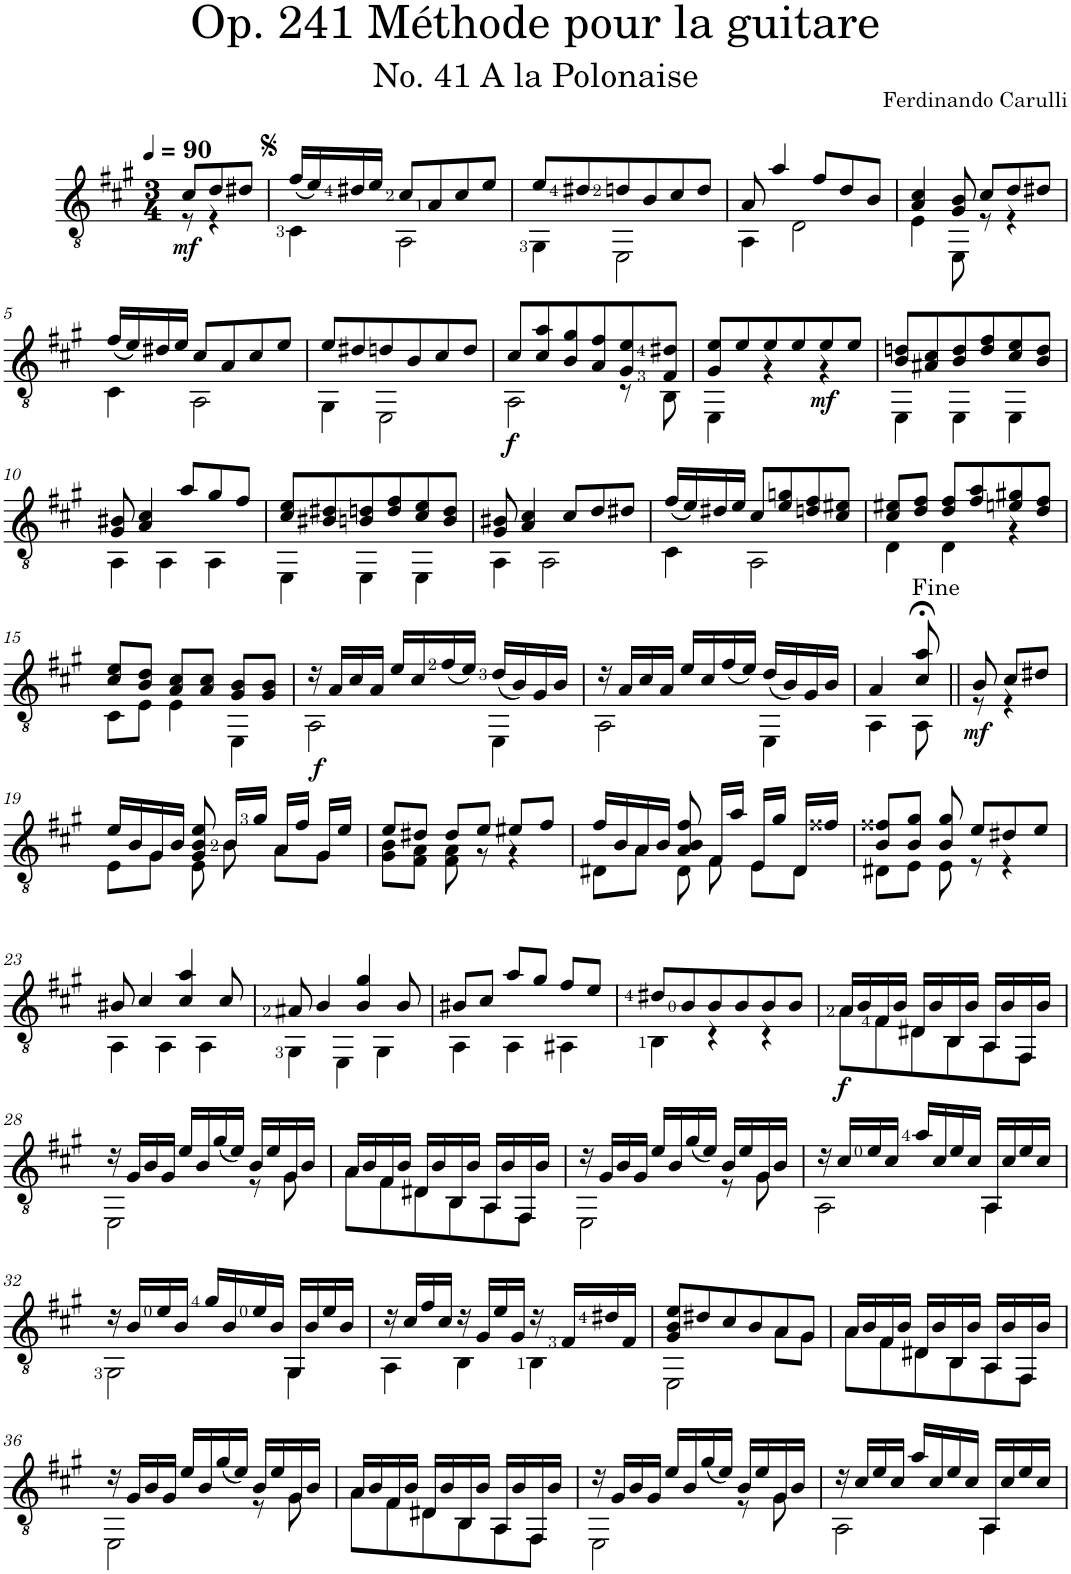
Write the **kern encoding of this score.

**kern	**dynam
*part1	*part1
*staff1	*staff1
*I"Classical Guitar	*
*clefGv2	*
*k[f#c#g#]	*
*f#:	*
*M3/4	*
*MM90	*
=	=
*^	*
!	!	!LO:DY:b
8c#/L	8r	mf
8d/	4r	.
8d#X/J	.	.
=1	=1	=1
(<16f#/LL	4C#\	.
16e/)	.	.
16d#X/	.	.
16e/JJ	.	.
8c#/L	2AA\	.
8A/	.	.
8c#/	.	.
8e/J	.	.
=2	=2	=2
8e/L	4GG#\	.
8d#X/	.	.
8dn/	2EE\	.
8B/	.	.
8c#/	.	.
8d/J	.	.
=3	=3	=3
8A/	4AA\	.
4a/	.	.
.	2D\	.
8f#/L	.	.
8d/	.	.
8B/J	.	.
=4	=4	=4
4A/ 4c#/	4E\	.
8G#/ 8B/	8EE\	.
8c#/L	8r	.
8d/	4r	.
8d#X/J	.	.
!!LO:LB:g=z	!!
=5	=5	=5
(<16f#/LL	4C#\	.
16e/)	.	.
16d#X/	.	.
16e/JJ	.	.
8c#/L	2AA\	.
8A/	.	.
8c#/	.	.
8e/J	.	.
=6	=6	=6
8e/L	4GG#\	.
8d#X/	.	.
8dn/	2EE\	.
8B/	.	.
8c#/	.	.
8d/J	.	.
=7	=7	=7
!	!	!LO:DY:b
8c#/L	2AA\	f
8c#/ 8a/	.	.
8B/ 8g#/	.	.
8A/ 8f#/	.	.
8G#/ 8e/	8r	.
8F#/ 8d#X/J	8BB\	.
=8	=8	=8
8G#/ 8e/L	4EE\	.
8e/	.	.
8e/	4r	.
8e/	.	.
!	!	!LO:DY:b
8e/	4r	mf
8e/J	.	.
=9	=9	=9
8B/ 8dn/L	4EE\	.
8A#X/ 8c#/	.	.
8B/ 8d/	4EE\	.
8d/ 8f#/	.	.
8c#/ 8e/	4EE\	.
8B/ 8d/J	.	.
!!LO:LB:g=z	!!
=10	=10	=10
8G#/ 8B#X/	4AA\	.
4A/ 4c#/	.	.
.	4AA\	.
8a/L	.	.
8g#/	4AA\	.
8f#/J	.	.
=11	=11	=11
8c#/ 8e/L	4EE\	.
8B#X/ 8d#X/	.	.
8Bn/ 8dn/	4EE\	.
8d/ 8f#/	.	.
8c#/ 8e/	4EE\	.
8B/ 8d/J	.	.
=12	=12	=12
8G#/ 8B#X/	4AA\	.
4A/ 4c#/	.	.
.	2AA\	.
8c#/L	.	.
8d/	.	.
8d#X/J	.	.
=13	=13	=13
(<16f#/LL	4C#\	.
16e/)	.	.
16d#X/	.	.
16e/JJ	.	.
8c#/L	2AA\	.
8e/ 8gn/	.	.
8dn/ 8f#/	.	.
8c#/ 8e#X/J	.	.
=14	=14	=14
8c#/ 8e#X/L	4D\	.
8d/ 8f#/J	.	.
8d/ 8f#/L	4D\	.
8f#/ 8a/	.	.
8en/ 8g#X/	4r	.
8d/ 8f#/J	.	.
!!LO:LB:g=z	!!
=15	=15	=15
8c#/ 8e/L	8C#\L	.
8B/ 8d/J	8E\J	.
8A/ 8c#/L	4E\	.
8A/ 8c#/J	.	.
8G#/ 8B/L	4EE\	.
8G#/ 8B/J	.	.
=16	=16	=16
16r	2AA\	.
16A/LL	.	.
16c#/	.	.
16A/JJ	.	.
16e/LL	.	.
16c#/	.	.
(<16f#/	.	.
16e/JJ)	.	.
(<16d/LL	4EE\	.
16B/)	.	.
16G#/	.	.
16B/JJ	.	.
=17	=17	=17
16r	2AA\	.
16A/LL	.	.
16c#/	.	.
16A/JJ	.	.
16e/LL	.	.
16c#/	.	.
(<16f#/	.	.
16e/JJ)	.	.
(<16d/LL	4EE\	.
16B/)	.	.
16G#/	.	.
16B/JJ	.	.
=18	=18	=18
4A/	4AA\	.
8c#/;< 8a/;<	8AA\	.
=18X1||	=18X1||	=18X1||
!	!	!LO:DY:b
8B/	8r	mf
8c#/L	4r	.
8d#X/J	.	.
!!LO:LB:g=z	!!
=19	=19	=19
16e/LL	8E\L	.
16B/	.	.
16G#/	8G#\J	.
16B/JJ	.	.
8G#/ 8B/ 8e/	8E\	.
16B/LL	8B\	.
16g#/JJ	.	.
16A/LL	8A\L	.
16f#/JJ	.	.
16G#/LL	8G#\J	.
16e/JJ	.	.
=20	=20	=20
8e/L	8G#\ 8B\L	.
8d#X/J	8F#\ 8A\J	.
8d#/L	8F#\ 8A\	.
8e/J	8r	.
8e#X/L	4r	.
8f#/J	.	.
=21	=21	=21
16f#/LL	8D#X\L	.
16B/	.	.
16A/	8A\J	.
16B/JJ	.	.
8A/ 8B/ 8f#/	8D#\	.
16F#/LL	8F#\	.
16a/JJ	.	.
16E/LL	8E\L	.
16g#/JJ	.	.
16D#/LL	8D#\J	.
16f##X/JJ	.	.
=22	=22	=22
8B/ 8f##X/L	8D#X\L	.
8B/ 8g#/J	8E\J	.
8B/ 8g#/	8E\	.
8e/L	8r	.
8d#X/	4r	.
8e/J	.	.
!!LO:LB:g=z	!!
=23	=23	=23
8B#X/	4AA\	.
4c#/	.	.
.	4AA\	.
4c#/ 4a/	.	.
.	4AA\	.
8c#/	.	.
=24	=24	=24
8A#X/	4GG#\	.
4B/	.	.
.	4EE\	.
4B/ 4g#/	.	.
.	4GG#\	.
8B/	.	.
=25	=25	=25
8B#X/L	4AA\	.
8c#/J	.	.
8a/L	4AA\	.
8g#/J	.	.
8f#/L	4AA#X\	.
8e/J	.	.
=26	=26	=26
8d#X/L	4BB\	.
8B/	.	.
8B/	4r	.
8B/	.	.
8B/	4r	.
8B/J	.	.
=27	=27	=27
!	!	!LO:DY:b
16A/LL	8A\L	f
16B/	.	.
16F#/	8F#\	.
16B/JJ	.	.
16D#X/LL	8D#\	.
16B/	.	.
16BB/	8BB\	.
16B/JJ	.	.
16AA/LL	8AA\	.
16B/	.	.
16FF#/	8FF#\J	.
16B/JJ	.	.
!!LO:LB:g=z	!!
=28	=28	=28
16r	2EE\	.
16G#/LL	.	.
16B/	.	.
16G#/JJ	.	.
16e/LL	.	.
16B/	.	.
(<16g#/	.	.
16e/JJ)	.	.
16B/LL	8r	.
16e/	.	.
16G#/	8G#\	.
16B/JJ	.	.
=29	=29	=29
16A/LL	8A\L	.
16B/	.	.
16F#/	8F#\	.
16B/JJ	.	.
16D#X/LL	8D#\	.
16B/	.	.
16BB/	8BB\	.
16B/JJ	.	.
16AA/LL	8AA\	.
16B/	.	.
16FF#/	8FF#\J	.
16B/JJ	.	.
=30	=30	=30
16r	2EE\	.
16G#/LL	.	.
16B/	.	.
16G#/JJ	.	.
16e/LL	.	.
16B/	.	.
(<16g#/	.	.
16e/JJ)	.	.
16B/LL	8r	.
16e/	.	.
16G#/	8G#\	.
16B/JJ	.	.
=31	=31	=31
16r	2AA\	.
16c#/LL	.	.
16e/	.	.
16c#/JJ	.	.
16a/LL	.	.
16c#/	.	.
16e/	.	.
16c#/JJ	.	.
16AA/LL	4AA\	.
16c#/	.	.
16e/	.	.
16c#/JJ	.	.
!!LO:LB:g=z	!!
=32	=32	=32
16r	2GG#\	.
16B/LL	.	.
16e/	.	.
16B/JJ	.	.
16g#/LL	.	.
16B/	.	.
16e/	.	.
16B/JJ	.	.
16GG#/LL	4GG#\	.
16B/	.	.
16e/	.	.
16B/JJ	.	.
=33	=33	=33
16r	4AA\	.
16c#/LL	.	.
16f#/	.	.
16c#/JJ	.	.
16r	4BB\	.
16G#/LL	.	.
16e/	.	.
16G#/JJ	.	.
16r	4BB\	.
16F#/LL	.	.
16d#X/	.	.
16F#/JJ	.	.
=34	=34	=34
8G#/ 8B/ 8e/L	2EE\	.
8d#X/	.	.
8c#/	.	.
8B/	.	.
8A/	8A\L	.
8G#/J	8G#\J	.
=35	=35	=35
16A/LL	8A\L	.
16B/	.	.
16F#/	8F#\	.
16B/JJ	.	.
16D#X/LL	8D#\	.
16B/	.	.
16BB/	8BB\	.
16B/JJ	.	.
16AA/LL	8AA\	.
16B/	.	.
16FF#/	8FF#\J	.
16B/JJ	.	.
!!LO:LB:g=z	!!
=36	=36	=36
16r	2EE\	.
16G#/LL	.	.
16B/	.	.
16G#/JJ	.	.
16e/LL	.	.
16B/	.	.
(<16g#/	.	.
16e/JJ)	.	.
16B/LL	8r	.
16e/	.	.
16G#/	8G#\	.
16B/JJ	.	.
=37	=37	=37
16A/LL	8A\L	.
16B/	.	.
16F#/	8F#\	.
16B/JJ	.	.
16D#X/LL	8D#\	.
16B/	.	.
16BB/	8BB\	.
16B/JJ	.	.
16AA/LL	8AA\	.
16B/	.	.
16FF#/	8FF#\J	.
16B/JJ	.	.
=38	=38	=38
16r	2EE\	.
16G#/LL	.	.
16B/	.	.
16G#/JJ	.	.
16e/LL	.	.
16B/	.	.
(<16g#/	.	.
16e/JJ)	.	.
16B/LL	8r	.
16e/	.	.
16G#/	8G#\	.
16B/JJ	.	.
=39	=39	=39
16r	2AA\	.
16c#/LL	.	.
16e/	.	.
16c#/JJ	.	.
16a/LL	.	.
16c#/	.	.
16e/	.	.
16c#/JJ	.	.
16AA/LL	4AA\	.
16c#/	.	.
16e/	.	.
16c#/JJ	.	.
*v	*v	*
=	=
*-	*-
